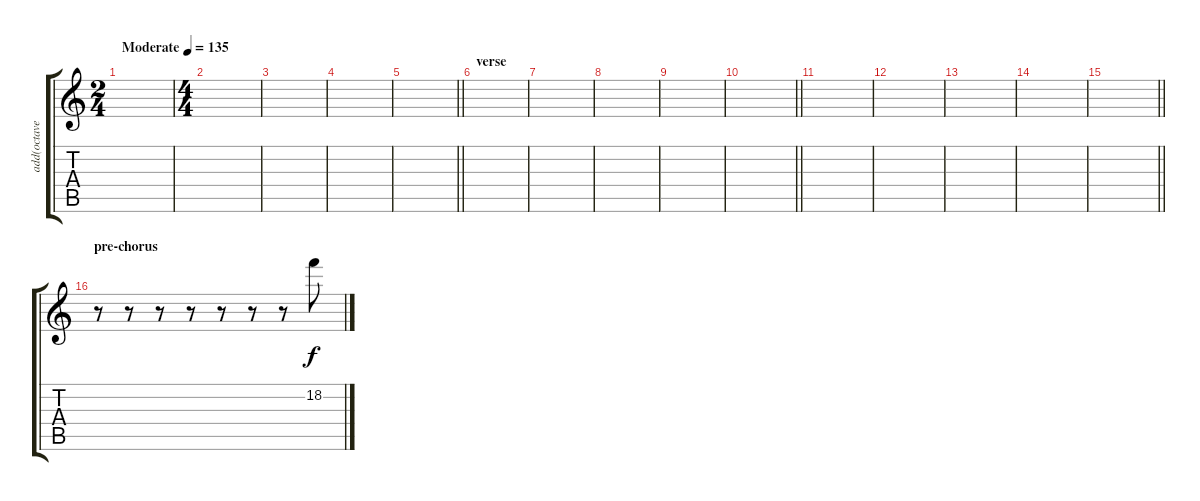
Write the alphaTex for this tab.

\track ("add(octave)" "add(octave") {mute instrument acousticguitarsteel}
\staff {score tabs}
\tuning (E4 B3 G3 D3 A2 E2) {hide}
\ts (2 4)
\tempo (135 "Moderate")
\clef g2
\ks c
|
\ts (4 4)
|
|
|
\barLineRight lightlight
|
\section ("" "verse")
|
|
|
|
\barLineRight lightlight
|
|
|
|
|
\barLineRight lightlight
|
\section ("" "pre-chorus")
r.8 r.8 r.8 r.8 r.8 r.8 r.8 18.2.8
